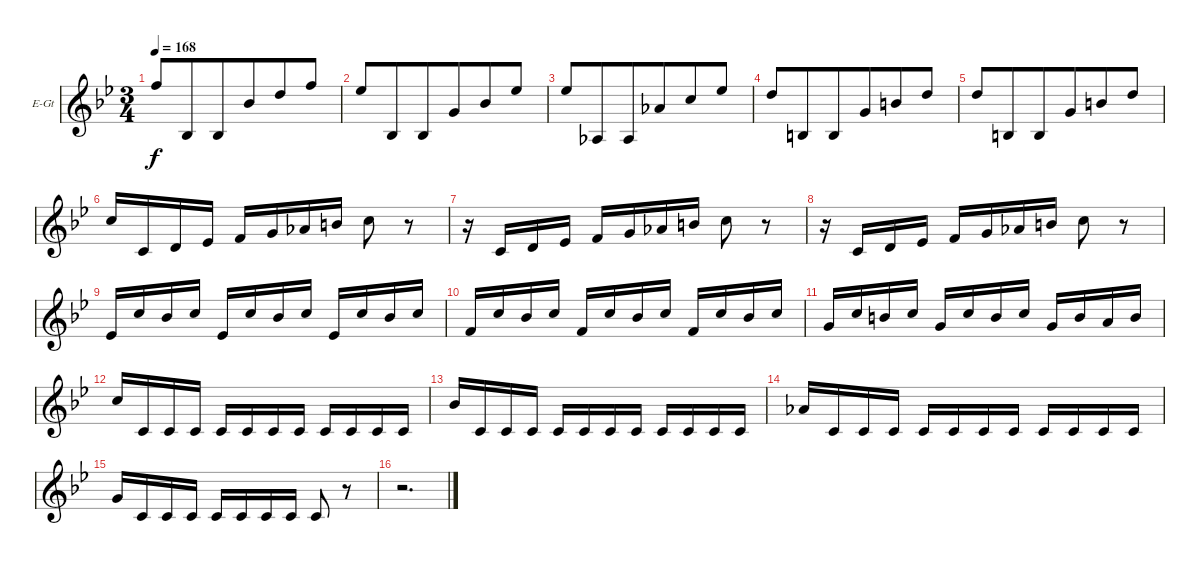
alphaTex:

\defaultSystemsLayout 4
\bracketExtendMode groupsimilarinstruments
\firstSystemTrackNameOrientation horizontal
\otherSystemsTrackNameOrientation horizontal
\track ("Secondo" "E-Gt") {instrument distortionguitar}
\staff {score}
\tuning (E4 B3 G3 D3 A2 E2)
\ts (3 4)
\tempo 168
\clef g2
\ks gminor
1.1.8{dy f beam merge} 1.5.8{beam merge} 1.5.8{beam merge} 3.3.8{beam merge} 3.2.8{beam merge} 1.1.8 |
4.2.8{beam merge} 6.6.8{beam merge} 6.6.8{beam merge} 0.3.8{beam merge} 3.3.8{beam merge} 4.2.8 |
4.2.8 4.6.8{beam merge} 4.6.8{beam merge} 1.3.8{beam merge} 1.2.8{beam merge} 4.2.8 |
3.2.8{beam merge} 2.5.8{beam merge} 2.5.8{beam merge} 0.3.8{beam merge} 4.3.8{beam merge} 3.2.8 |
3.2.8{beam merge} 2.5.8{beam merge} 2.5.8{beam merge} 0.3.8{beam merge} 4.3.8{beam merge} 3.2.8 |
1.2.16 3.5.16 0.4.16 1.4.16 3.4.16 0.3.16 1.3.16 4.3.16 5.3.8 r.8 |
r.16 3.5.16 0.4.16 1.4.16 3.4.16 0.3.16 1.3.16 4.3.16 5.3.8 r.8 |
r.16 3.5.16 0.4.16 1.4.16 3.4.16 0.3.16 1.3.16 4.3.16 5.3.8 r.8 |
1.4.16 1.2.16 3.3.16 1.2.16 1.4.16 1.2.16 3.3.16 1.2.16 1.4.16 1.2.16 3.3.16 1.2.16 |
3.4.16 1.2.16 3.3.16 1.2.16 3.4.16 1.2.16 3.3.16 1.2.16 3.4.16 1.2.16 3.3.16 1.2.16 |
0.3.16 1.2.16 4.3.16 5.3.16 5.4.16 5.3.16 4.3.16 5.3.16 5.4.16 4.3.16 2.3.16 4.3.16 |
5.3.16 3.5.16 3.5.16 3.5.16 3.5.16 3.5.16 3.5.16 3.5.16 3.5.16 3.5.16 3.5.16 3.5.16 |
3.3.16 3.5.16 3.5.16 3.5.16 3.5.16 3.5.16 3.5.16 3.5.16 3.5.16 3.5.16 3.5.16 3.5.16 |
1.3.16 3.5.16 3.5.16 3.5.16 3.5.16 3.5.16 3.5.16 3.5.16 3.5.16 3.5.16 3.5.16 3.5.16 |
0.3.16 3.5.16 3.5.16 3.5.16 3.5.16 3.5.16 3.5.16 3.5.16 3.5.8 r.8 |
r.2{d}
